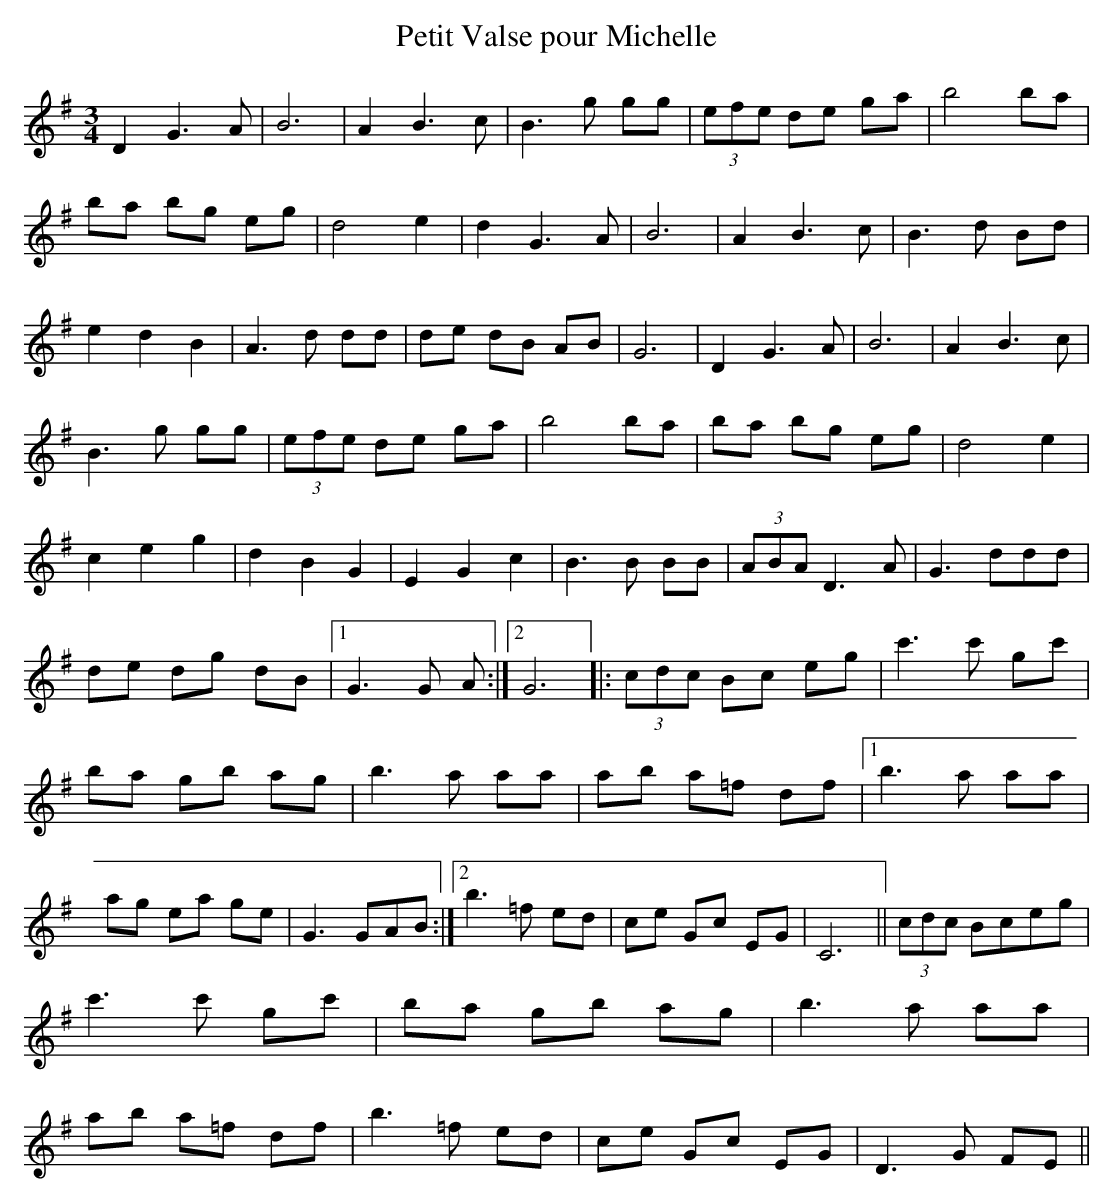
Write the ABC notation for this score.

X:1
T:Petit Valse pour Michelle
M:3/4
K:G
D2 G3A|B6| A2B3c| B3g gg|(3efe de ga|b4ba|ba bg eg|d4e2|d2G3A|B6|A2B3c|B3d Bd|\
e2 d2 B2|A3d dd|de dB AB|G6|D2G3A|B6|A2B3c|B3g gg| (3efe de ga|b4ba|ba bg eg|\
d4 e2|c2 e2 g2|d2 B2 G2|E2 G2 c2|B3 B BB|(3ABA D3 A|G3 ddd|\
de dg dB|1 G3G A:|2 G6|:(3cdc Bc eg|c'3c' gc'|ba gb ag|b3a aa|ab a=f df|1 b3a aa|\
ag ea ge|G3 GAB:|2 b3=f ed|ce Gc EG|C6||(3cdc Bceg|c'3c' gc'|ba gb ag|b3a aa|\
ab a=f df|b3=f ed|ce Gc EG|D3G FE||**
